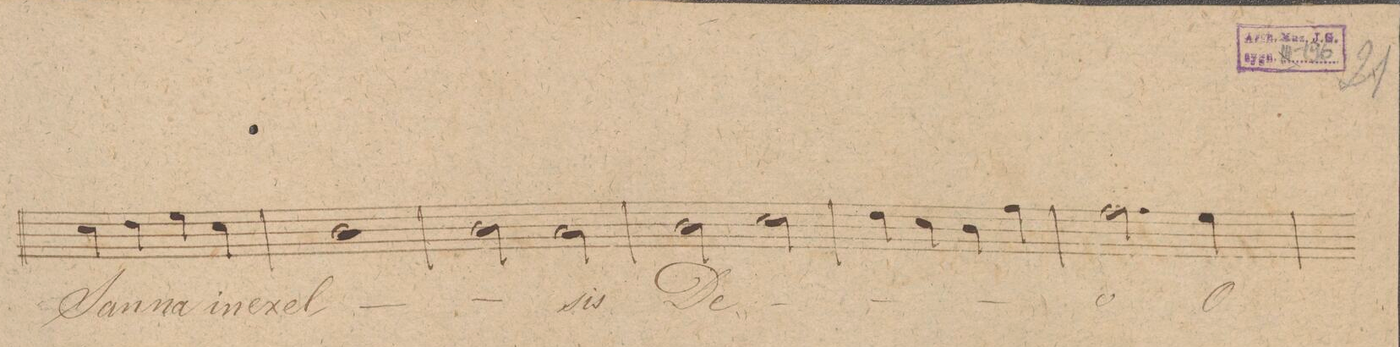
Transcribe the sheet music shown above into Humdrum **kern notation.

**kern	**text	**dynam
*I"Tenore.	*	*
*clefC4	*	*
*k[f#c#g#]	*	*
*met(c)	*	*
*M4/4	*	*
4B\	-ſan-	.
4c#\	-na	.
4d\	in	.
4B\	e-	.
=58	=58	=58
1A	-xel-	.
=59	=59	=59
2A\	.	.
2G#\	-sis	.
=60	=60	=60
2A\	De-	.
2B\	.	.
=61	=61	=61
4c#\	.	.
4B\	.	.
4A\	.	.
4e\	.	.
=62	=62	=62
2.e\	-o	.
4d\	O-	.
=63	=63	=63
*-	*-	*-
